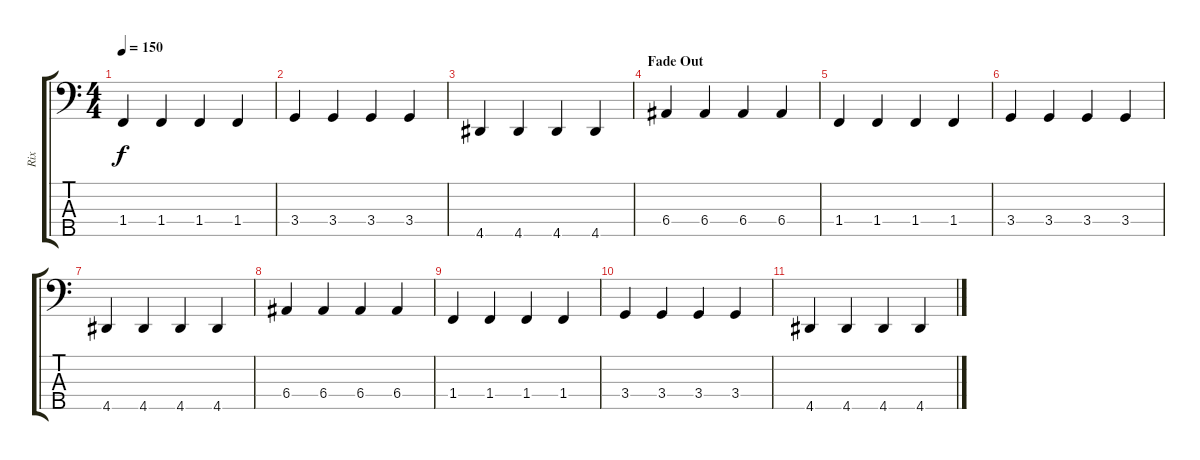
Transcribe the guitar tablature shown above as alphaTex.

\track ("Rix" "Rix") {instrument electricbasspick}
\staff {score tabs}
\tuning (G2 D2 A1 E1 B0) {hide}
\ts (4 4)
\tempo 150
\clef f4
\ks c
1.4.4{dy f} 1.4.4 1.4.4 1.4.4 |
3.4.4 3.4.4 3.4.4 3.4.4 |
4.5.4 4.5.4 4.5.4 4.5.4 |
\section ("" "Fade Out")
6.4.4 6.4.4 6.4.4 6.4.4 |
1.4.4 1.4.4 1.4.4 1.4.4 |
3.4.4 3.4.4 3.4.4 3.4.4 |
4.5.4 4.5.4 4.5.4 4.5.4 |
6.4.4 6.4.4 6.4.4 6.4.4 |
1.4.4 1.4.4 1.4.4 1.4.4 |
3.4.4 3.4.4 3.4.4 3.4.4 |
4.5.4 4.5.4 4.5.4 4.5.4
